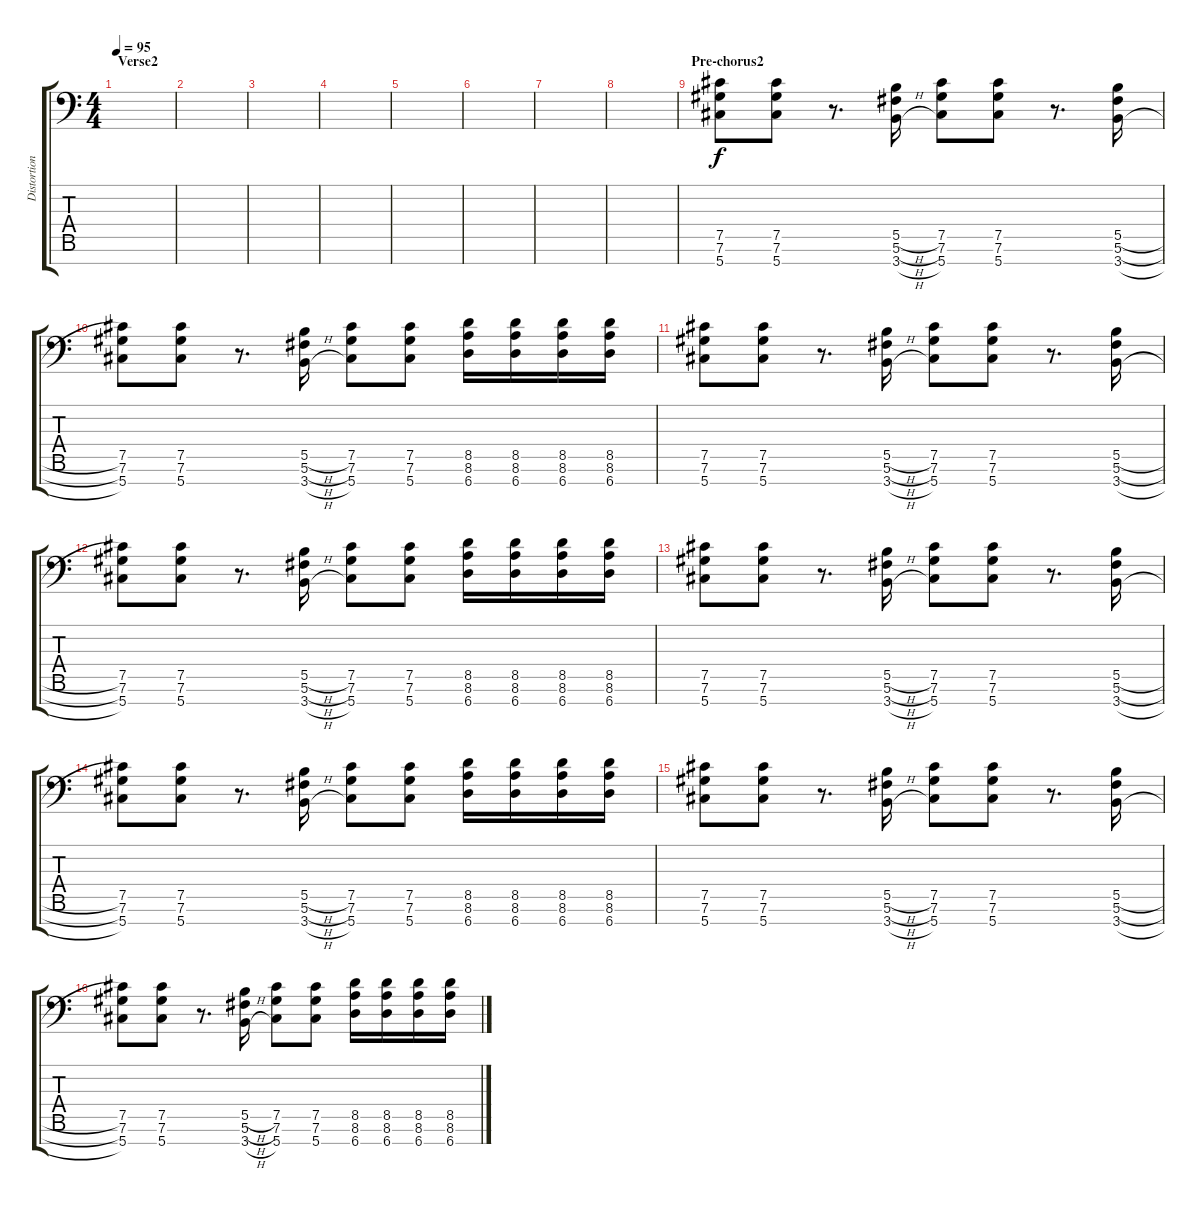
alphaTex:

\track ("Distortion Guitar1" "Distortion") {instrument distortionguitar}
\staff {score tabs}
\tuning (Db4 Ab3 E3 B2 Gb2 Db2 Ab1) {hide}
\ts (4 4)
\section ("" "Verse2")
\tempo 95
\clef f4
\ks c
|
|
|
|
|
|
|
|
\section ("" "Pre-chorus2")
(7.5 7.6 5.7).8 (7.5 7.6 5.7).8 r.8{d} (5.5{h} 5.6{h} 3.7{h}).16 (7.5 7.6 5.7).8 (7.5 7.6 5.7).8 r.8{d} (5.5{h} 5.6{h} 3.7{h}).16 |
(7.5 7.6 5.7).8 (7.5 7.6 5.7).8 r.8{d} (5.5{h} 5.6{h} 3.7{h}).16 (7.5 7.6 5.7).8 (7.5 7.6 5.7).8 (8.5 8.6 6.7).16 (8.5 8.6 6.7).16 (8.5 8.6 6.7).16 (8.5 8.6 6.7).16 |
(7.5 7.6 5.7).8 (7.5 7.6 5.7).8 r.8{d} (5.5{h} 5.6{h} 3.7{h}).16 (7.5 7.6 5.7).8 (7.5 7.6 5.7).8 r.8{d} (5.5{h} 5.6{h} 3.7{h}).16 |
(7.5 7.6 5.7).8 (7.5 7.6 5.7).8 r.8{d} (5.5{h} 5.6{h} 3.7{h}).16 (7.5 7.6 5.7).8 (7.5 7.6 5.7).8 (8.5 8.6 6.7).16 (8.5 8.6 6.7).16 (8.5 8.6 6.7).16 (8.5 8.6 6.7).16 |
(7.5 7.6 5.7).8 (7.5 7.6 5.7).8 r.8{d} (5.5{h} 5.6{h} 3.7{h}).16 (7.5 7.6 5.7).8 (7.5 7.6 5.7).8 r.8{d} (5.5{h} 5.6{h} 3.7{h}).16 |
(7.5 7.6 5.7).8 (7.5 7.6 5.7).8 r.8{d} (5.5{h} 5.6{h} 3.7{h}).16 (7.5 7.6 5.7).8 (7.5 7.6 5.7).8 (8.5 8.6 6.7).16 (8.5 8.6 6.7).16 (8.5 8.6 6.7).16 (8.5 8.6 6.7).16 |
(7.5 7.6 5.7).8 (7.5 7.6 5.7).8 r.8{d} (5.5{h} 5.6{h} 3.7{h}).16 (7.5 7.6 5.7).8 (7.5 7.6 5.7).8 r.8{d} (5.5{h} 5.6{h} 3.7{h}).16 |
(7.5 7.6 5.7).8 (7.5 7.6 5.7).8 r.8{d} (5.5{h} 5.6{h} 3.7{h}).16 (7.5 7.6 5.7).8 (7.5 7.6 5.7).8 (8.5 8.6 6.7).16 (8.5 8.6 6.7).16 (8.5 8.6 6.7).16 (8.5 8.6 6.7).16
